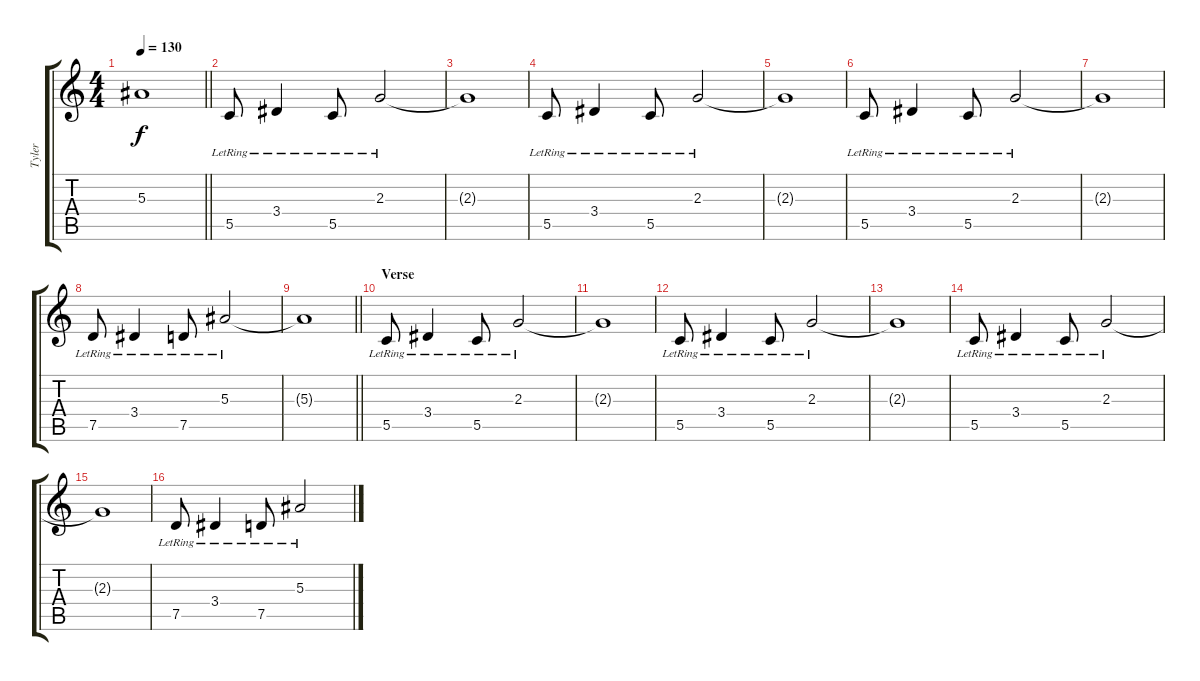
\track ("Tyler" "Tyler") {instrument electricguitarjazz}
\staff {score tabs}
\tuning (D4 A3 F3 C3 G2 C2) {hide}
\ts (4 4)
\tempo 130
\clef g2
\barLineRight lightlight
\ks c
5.3{t}.1{dy f} |
5.5{lr}.8 3.4{lr}.4 5.5{lr}.8 2.3{lr}.2 |
2.3{t}.1 |
5.5{lr}.8 3.4{lr}.4 5.5{lr}.8 2.3{lr}.2 |
2.3{t}.1 |
5.5{lr}.8 3.4{lr}.4 5.5{lr}.8 2.3{lr}.2 |
2.3{t}.1 |
7.5{lr}.8 3.4{lr}.4 7.5{lr}.8 5.3{lr}.2 |
\barLineRight lightlight
5.3{t}.1 |
\section ("" "Verse")
5.5{lr}.8 3.4{lr}.4 5.5{lr}.8 2.3{lr}.2 |
2.3{t}.1 |
5.5{lr}.8 3.4{lr}.4 5.5{lr}.8 2.3{lr}.2 |
2.3{t}.1 |
5.5{lr}.8 3.4{lr}.4 5.5{lr}.8 2.3{lr}.2 |
2.3{t}.1 |
7.5{lr}.8 3.4{lr}.4 7.5{lr}.8 5.3{lr}.2
